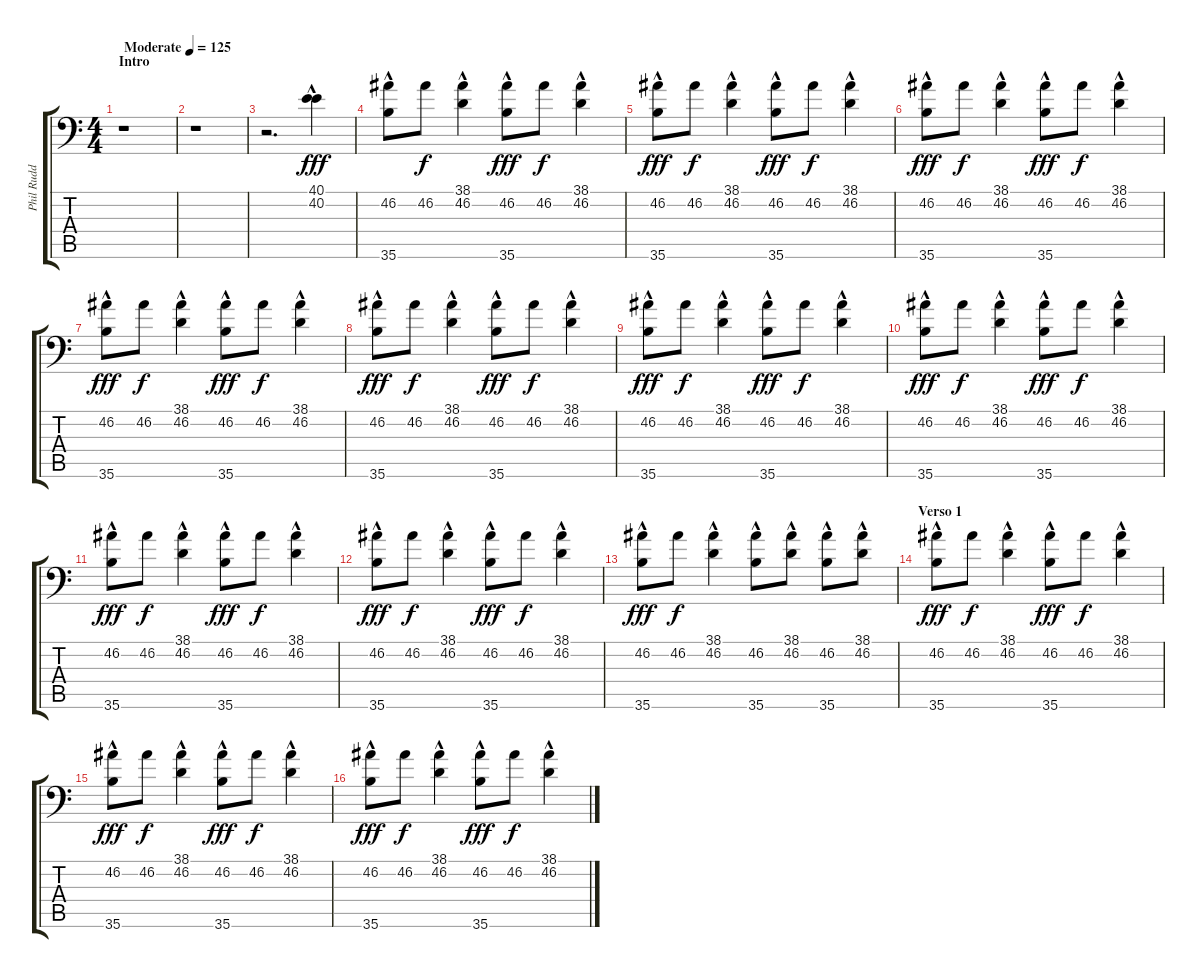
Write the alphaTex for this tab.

\track ("Phil Rudd" "Phil Rudd") {instrument acousticgrandpiano}
\staff {score tabs}
\tuning (C-1 C-1 C-1 C-1 C-1 C-1) {hide}
\ts (4 4)
\section ("" "Intro")
\tempo (125 "Moderate")
\clef f4
\ks c
r.1{dy fff instrument acousticgrandpiano} |
r.1 |
r.2{d} (40.1{hac} 40.2{hac}).4 |
(46.2 35.6{hac}).8 46.2.8{dy f} (38.1{hac} 46.2).4 (46.2 35.6{hac}).8{dy fff} 46.2.8{dy f} (38.1{hac} 46.2).4 |
(46.2 35.6{hac}).8{dy fff} 46.2.8{dy f} (38.1{hac} 46.2).4 (46.2 35.6{hac}).8{dy fff} 46.2.8{dy f} (38.1{hac} 46.2).4 |
(46.2 35.6{hac}).8{dy fff} 46.2.8{dy f} (38.1{hac} 46.2).4 (46.2 35.6{hac}).8{dy fff} 46.2.8{dy f} (38.1{hac} 46.2).4 |
(46.2 35.6{hac}).8{dy fff} 46.2.8{dy f} (38.1{hac} 46.2).4 (46.2 35.6{hac}).8{dy fff} 46.2.8{dy f} (38.1{hac} 46.2).4 |
(46.2 35.6{hac}).8{dy fff} 46.2.8{dy f} (38.1{hac} 46.2).4 (46.2 35.6{hac}).8{dy fff} 46.2.8{dy f} (38.1{hac} 46.2).4 |
(46.2 35.6{hac}).8{dy fff} 46.2.8{dy f} (38.1{hac} 46.2).4 (46.2 35.6{hac}).8{dy fff} 46.2.8{dy f} (38.1{hac} 46.2).4 |
(46.2 35.6{hac}).8{dy fff} 46.2.8{dy f} (38.1{hac} 46.2).4 (46.2 35.6{hac}).8{dy fff} 46.2.8{dy f} (38.1{hac} 46.2).4 |
(46.2 35.6{hac}).8{dy fff} 46.2.8{dy f} (38.1{hac} 46.2).4 (46.2 35.6{hac}).8{dy fff} 46.2.8{dy f} (38.1{hac} 46.2).4 |
(46.2 35.6{hac}).8{dy fff} 46.2.8{dy f} (38.1{hac} 46.2).4 (46.2 35.6{hac}).8{dy fff} 46.2.8{dy f} (38.1{hac} 46.2).4 |
(46.2 35.6{hac}).8{dy fff} 46.2.8{dy f} (38.1{hac} 46.2).4 (46.2{hac} 35.6).8 (38.1{hac} 46.2).8 (46.2{hac} 35.6).8 (38.1{hac} 46.2).8 |
\section ("" "Verso 1")
(46.2 35.6{hac}).8{dy fff} 46.2.8{dy f} (38.1{hac} 46.2).4 (46.2 35.6{hac}).8{dy fff} 46.2.8{dy f} (38.1{hac} 46.2).4 |
(46.2 35.6{hac}).8{dy fff} 46.2.8{dy f} (38.1{hac} 46.2).4 (46.2 35.6{hac}).8{dy fff} 46.2.8{dy f} (38.1{hac} 46.2).4 |
(46.2 35.6{hac}).8{dy fff} 46.2.8{dy f} (38.1{hac} 46.2).4 (46.2 35.6{hac}).8{dy fff} 46.2.8{dy f} (38.1{hac} 46.2).4
